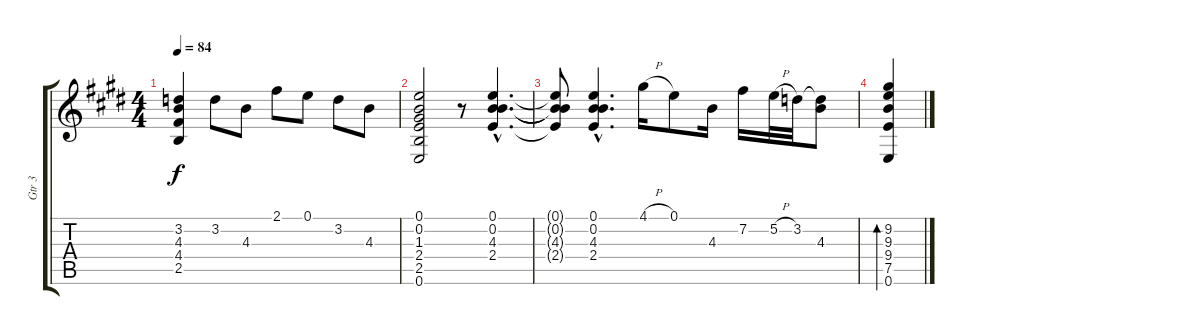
\track ("Gtr 3" "Gtr 3") {instrument overdrivenguitar}
\staff {score tabs}
\tuning (E4 B3 G3 D3 A2 E2) {hide}
\ts (4 4)
\tempo 84
\clef g2
\ks e
(3.2 4.3 4.4 2.5).4{dy f} 3.2.8 4.3.8 2.1.8 0.1.8 3.2.8 4.3.8 |
(0.1 0.2 1.3 2.4 2.5 0.6).2 r.8 (0.1{hac} 0.2{hac} 4.3{hac} 2.4{hac}).4{d} |
(0.1{t} 0.2{t} 4.3{t} 2.4{t}).8 (0.1{hac} 0.2{hac} 4.3{hac} 2.4{hac}).4{d} 4.1{h}.16 0.1.8 4.3.16 7.2.16 5.2{h}.32 3.2.32 (3.2{t} 4.3).8 |
(9.2 9.3 9.4 7.5 0.6).4{bd 480}
